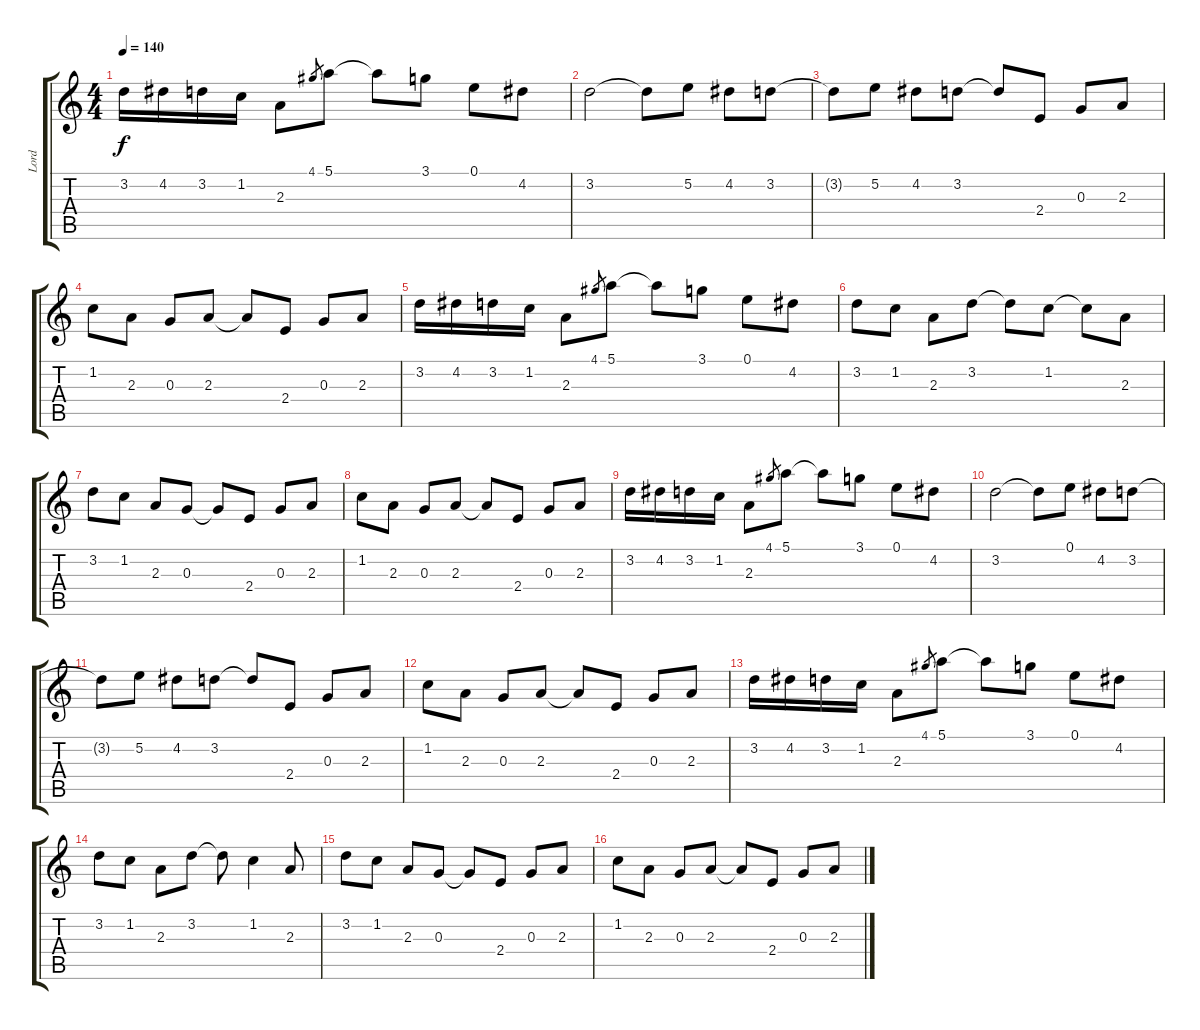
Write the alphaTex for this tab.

\track ("Lord" "Lord") {instrument rockorgan}
\staff {score tabs}
\tuning (E5 B4 G4 D4 A3 E3) {hide}
\ts (4 4)
\tempo 140
\clef g2
\ks c
3.2.16{dy f} 4.2.16 3.2.16 1.2.16 2.3.8 4.1.8{gr} 5.1.8 5.1{t}.8 3.1.8 0.1.8 4.2.8 |
3.2.2 3.2{t}.8 5.2.8 4.2.8 3.2.8 |
3.2{t}.8 5.2.8 4.2.8 3.2.8 3.2{t}.8 2.4.8 0.3.8 2.3.8 |
1.2.8 2.3.8 0.3.8 2.3.8 2.3{t}.8 2.4.8 0.3.8 2.3.8 |
3.2.16 4.2.16 3.2.16 1.2.16 2.3.8 4.1.8{gr} 5.1.8 5.1{t}.8 3.1.8 0.1.8 4.2.8 |
3.2.8 1.2.8 2.3.8 3.2.8 3.2{t}.8 1.2.8 1.2{t}.8 2.3.8 |
3.2.8 1.2.8 2.3.8 0.3.8 0.3{t}.8 2.4.8 0.3.8 2.3.8 |
1.2.8 2.3.8 0.3.8 2.3.8 2.3{t}.8 2.4.8 0.3.8 2.3.8 |
3.2.16 4.2.16 3.2.16 1.2.16 2.3.8 4.1.8{gr} 5.1.8 5.1{t}.8 3.1.8 0.1.8 4.2.8 |
3.2.2 3.2{t}.8 0.1.8 4.2.8 3.2.8 |
3.2{t}.8 5.2.8 4.2.8 3.2.8 3.2{t}.8 2.4.8 0.3.8 2.3.8 |
1.2.8 2.3.8 0.3.8 2.3.8 2.3{t}.8 2.4.8 0.3.8 2.3.8 |
3.2.16 4.2.16 3.2.16 1.2.16 2.3.8 4.1.8{gr} 5.1.8 5.1{t}.8 3.1.8 0.1.8 4.2.8 |
3.2.8 1.2.8 2.3.8 3.2.8 3.2{t}.8 1.2.4 2.3.8 |
3.2.8 1.2.8 2.3.8 0.3.8 0.3{t}.8 2.4.8 0.3.8 2.3.8 |
1.2.8 2.3.8 0.3.8 2.3.8 2.3{t}.8 2.4.8 0.3.8 2.3.8
